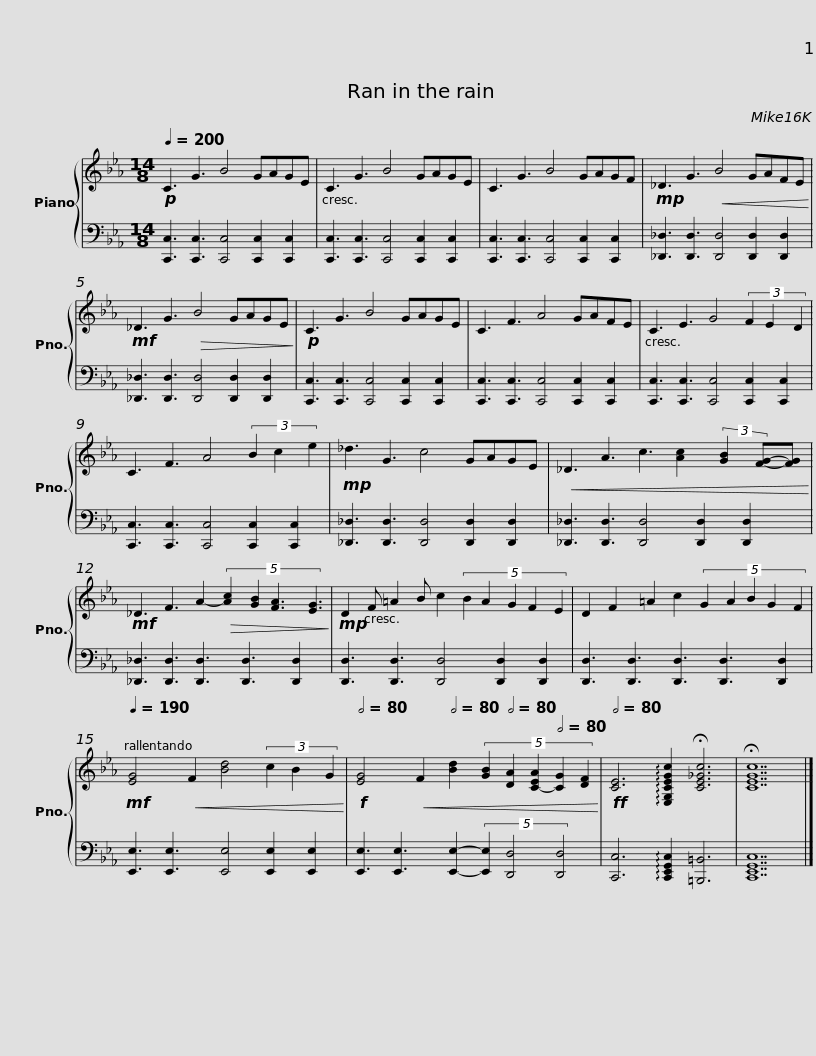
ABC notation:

X:1
%%score { 1 | 2 }
L:1/8
Q:1/4=200
M:14/8
I:linebreak $
K:Eb
V:1 treble
V:2 bass
V:1
!p! C3 G3 B4 GAGE | C3 G3 B4 GAGE | C3 G3 B4 GAGF |!mp! _D3 G3!<(! B4 GAFE!<)! |$!mf! _D3 G3!>(! B4 GAGE!>)! | %5
!p! C3 G3 B4 GAGE | C3 F3 A4 GAFE | C3 E3 G4 (3F2 E2 D2 |$ C3 F3 A4 (3B2 c2 e2 |!mp! _d3 G3 c4 GAGE | %10
!<(! _D3 A3 c3 [Ac]2 (3:2:2[GB]2 [FG]-[FG]!<)! |!mf! _D3 F3 A2-!>(! (5:3:4[Ac]2 [GB]2 [FA]3 [EG]3!>)! |$!mp! D2 F =A2 B c2 (5:3:5B2 A2 G2 F2 E2 | D2 F2 =A2 c2 (5:3:5G2 A2 B2 G2 F2 |[Q:1/4=190]!mf! [EG]4!<(! F2 [Bd]4 (3c2 B2 G2!<)! |$ %15
[Q:1/2=80]!f! [EG]4!<(! F2[Q:1/2=80] [Bd]2 (5:3:5[GB]2[Q:1/2=80] [DA]2 [C-EA]2[Q:1/2=80] [CG]2 [DF]2!<)! |[Q:1/2=80]!ff! [CE]6 !arpeggio![E,G,CEGc]2 !fermata![CE_Gc]6 | !fermata![CEGc]14 |] %18
V:2
 [C,,C,]3 [C,,C,]3 [C,,C,]4 [C,,C,]2 [C,,C,]2 | [C,,C,]3 [C,,C,]3 [C,,C,]4 [C,,C,]2 [C,,C,]2 | [C,,C,]3 [C,,C,]3 [C,,C,]4 [C,,C,]2 [C,,C,]2 | [_D,,_D,]3 [D,,D,]3 [D,,D,]4 [D,,D,]2 [D,,D,]2 |$ [_D,,_D,]3 [D,,D,]3 [D,,D,]4 [D,,D,]2 [D,,D,]2 | %5
 [C,,C,]3 [C,,C,]3 [C,,C,]4 [C,,C,]2 [C,,C,]2 | [C,,C,]3 [C,,C,]3 [C,,C,]4 [C,,C,]2 [C,,C,]2 | [C,,C,]3 [C,,C,]3 [C,,C,]4 [C,,C,]2 [C,,C,]2 |$ [C,,C,]3 [C,,C,]3 [C,,C,]4 [C,,C,]2 [C,,C,]2 | [_D,,_D,]3 [D,,D,]3 [D,,D,]4 [D,,D,]2 [D,,D,]2 | %10
 [_D,,_D,]3 [D,,D,]3 [D,,D,]4 [D,,D,]2 [D,,D,]2 | [_D,,_D,]3 [D,,D,]3 [D,,D,]3 [D,,D,]3 [D,,D,]2 |$ [D,,D,]3 [D,,D,]3 [D,,D,]4 [D,,D,]2 [D,,D,]2 | [D,,D,]3 [D,,D,]3 [D,,D,]3 [D,,D,]3 [D,,D,]2 | [E,,E,]3 [E,,E,]3 [E,,E,]4 [E,,E,]2 [E,,E,]2 |$ %15
 [E,,E,]3 [E,,E,]3 [E,,E,]2- (5:3:3[E,,E,]2 [D,,D,]4 [D,,D,]4 | [C,,C,]6 !arpeggio![C,,E,,G,,C,]2 [=B,,,=B,,]6 | [C,,E,,G,,C,]14 |] %18
